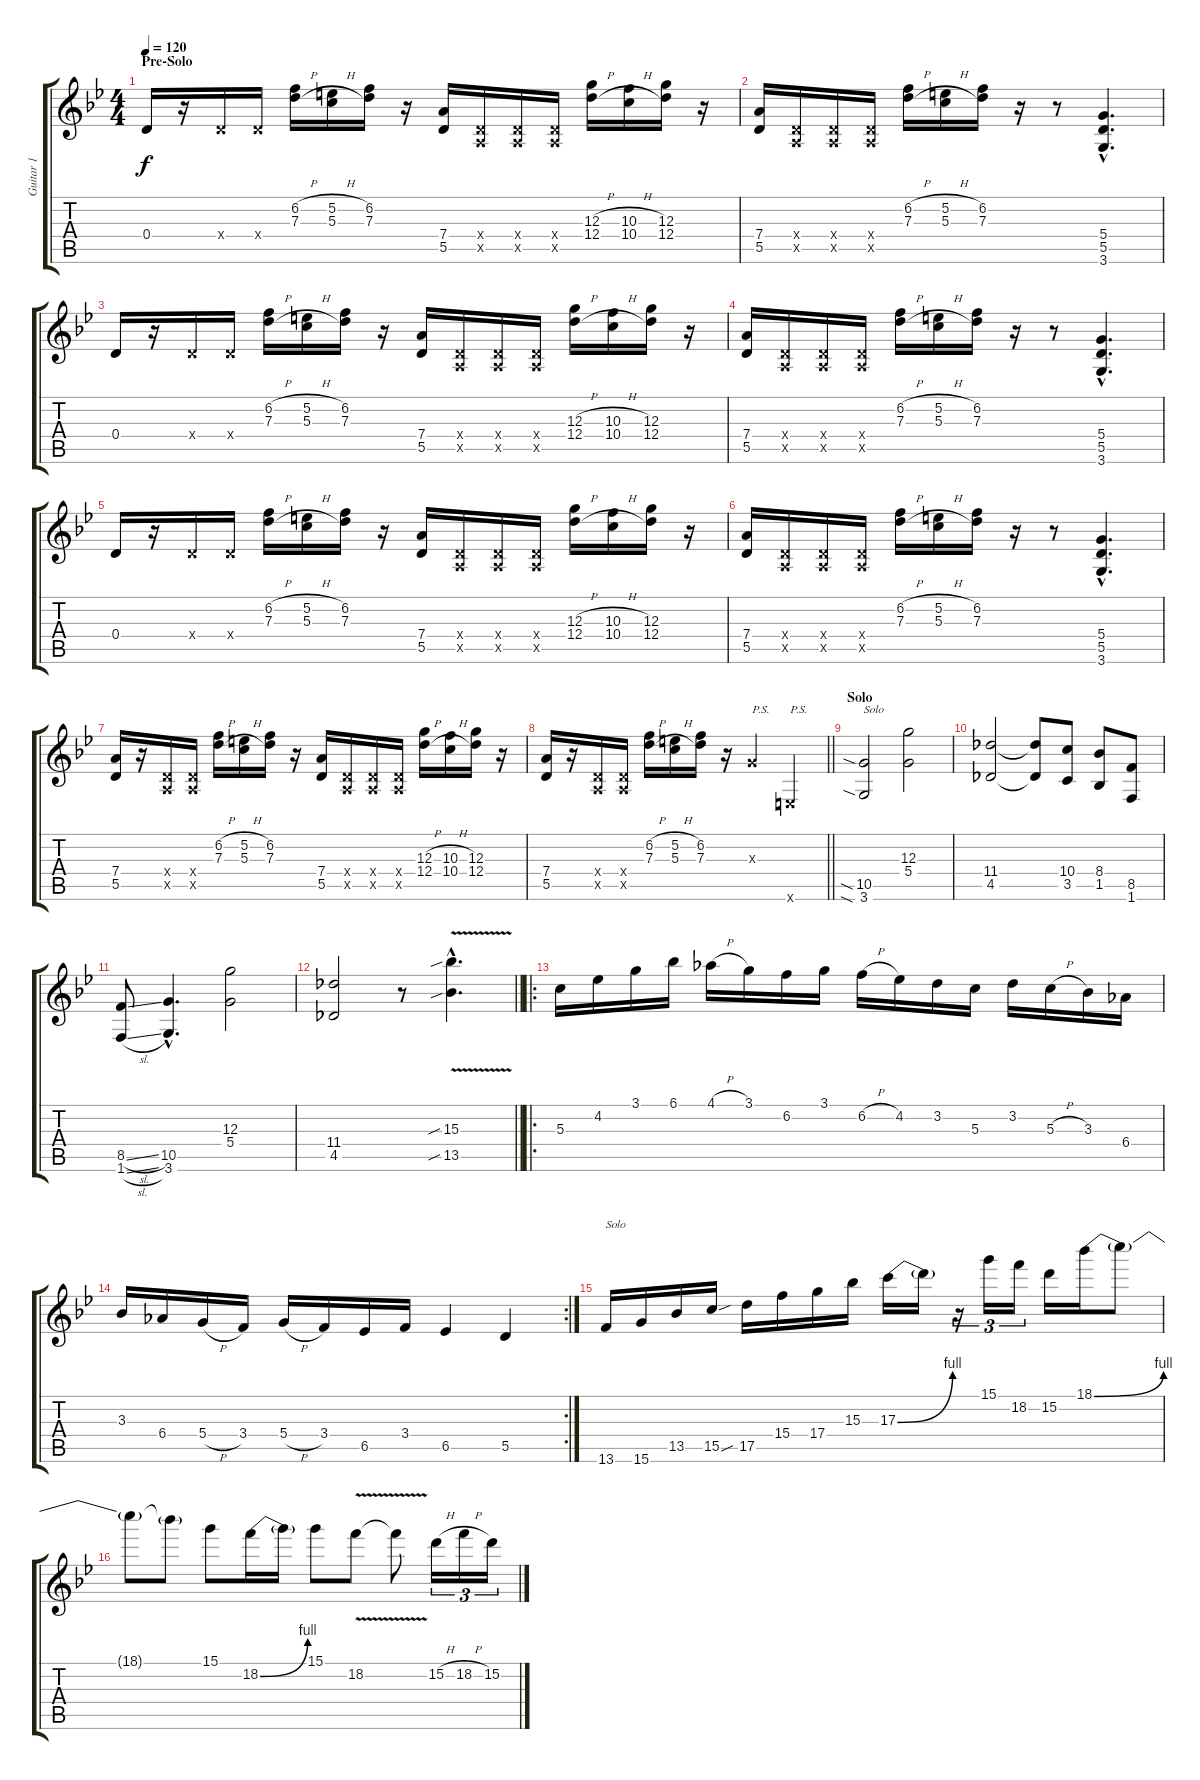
\track ("Guitar 1" "Guitar 1") {instrument distortionguitar}
\staff {score tabs}
\tuning (E4 B3 G3 D3 A2 E2) {hide}
\ts (4 4)
\section ("" "Pre-Solo")
\tempo 120
\clef g2
\ks bb
0.4.16{dy f} r.16 0.4{x}.16 0.4{x}.16 (6.2{h} 7.3{h}).16 (5.2{h} 5.3{h}).16 (6.2 7.3).16 r.16 (7.4 5.5).16 (0.4{x} 0.5{x}).16 (0.4{x} 0.5{x}).16 (0.4{x} 0.5{x}).16 (12.3{h} 12.4{h}).16 (10.3{h} 10.4{h}).16 (12.3 12.4).16 r.16 |
(7.4 5.5).16 (0.4{x} 0.5{x}).16 (0.4{x} 0.5{x}).16 (0.4{x} 0.5{x}).16 (6.2{h} 7.3{h}).16 (5.2{h} 5.3{h}).16 (6.2 7.3).16 r.16 r.8 (5.4{hac} 5.5{hac} 3.6{hac}).4{d} |
0.4.16 r.16 0.4{x}.16 0.4{x}.16 (6.2{h} 7.3{h}).16 (5.2{h} 5.3{h}).16 (6.2 7.3).16 r.16 (7.4 5.5).16 (0.4{x} 0.5{x}).16 (0.4{x} 0.5{x}).16 (0.4{x} 0.5{x}).16 (12.3{h} 12.4{h}).16 (10.3{h} 10.4{h}).16 (12.3 12.4).16 r.16 |
(7.4 5.5).16 (0.4{x} 0.5{x}).16 (0.4{x} 0.5{x}).16 (0.4{x} 0.5{x}).16 (6.2{h} 7.3{h}).16 (5.2{h} 5.3{h}).16 (6.2 7.3).16 r.16 r.8 (5.4{hac} 5.5{hac} 3.6{hac}).4{d} |
0.4.16 r.16 0.4{x}.16 0.4{x}.16 (6.2{h} 7.3{h}).16 (5.2{h} 5.3{h}).16 (6.2 7.3).16 r.16 (7.4 5.5).16 (0.4{x} 0.5{x}).16 (0.4{x} 0.5{x}).16 (0.4{x} 0.5{x}).16 (12.3{h} 12.4{h}).16 (10.3{h} 10.4{h}).16 (12.3 12.4).16 r.16 |
(7.4 5.5).16 (0.4{x} 0.5{x}).16 (0.4{x} 0.5{x}).16 (0.4{x} 0.5{x}).16 (6.2{h} 7.3{h}).16 (5.2{h} 5.3{h}).16 (6.2 7.3).16 r.16 r.8 (5.4{hac} 5.5{hac} 3.6{hac}).4{d} |
(7.4 5.5).16 r.16 (0.4{x} 0.5{x}).16 (0.4{x} 0.5{x}).16 (6.2{h} 7.3{h}).16 (5.2{h} 5.3{h}).16 (6.2 7.3).16 r.16 (7.4 5.5).16 (0.4{x} 0.5{x}).16 (0.4{x} 0.5{x}).16 (0.4{x} 0.5{x}).16 (12.3{h} 12.4{h}).16 (10.3{h} 10.4{h}).16 (12.3 12.4).16 r.16 |
\barLineRight lightlight
(7.4 5.5).16 r.16 (0.4{x} 0.5{x}).16 (0.4{x} 0.5{x}).16 (6.2{h} 7.3{h}).16 (5.2{h} 5.3{h}).16 (6.2 7.3).16 r.16 0.3{x}.4{txt "P.S."} 0.6{x}.4{txt "P.S."} |
\section ("" "Solo")
(10.5{sia} 3.6{sia}).2{txt "Solo"} (12.3 5.4).2 |
(11.4 4.5).2 (11.4{t} 4.5{t}).8 (10.4 3.5).8 (8.4 1.5).8 (8.5 1.6).8 |
(8.5{sl} 1.6{sl}).8 (10.5{hac} 3.6{hac}).4{d} (12.3 5.4).2 |
\barLineRight lightlight
(11.4 4.5).2 r.8 (15.3{v sib hac} 13.5{v sib hac}).4{d} |
\ro
5.3.16 4.2.16 3.1.16 6.1.16 4.1{h}.16 3.1.16 6.2.16 3.1.16 6.2{h}.16 4.2.16 3.2.16 5.3.16 3.2.16 5.3{h}.16 3.3.16 6.4.16 |
\rc 2
3.3.16 6.4.16 5.4{h}.16 3.4.16 5.4{h}.16 3.4.16 6.5.16 3.4.16 6.5.4 5.5.4 |
13.6.16{txt "Solo"} 15.6.16 13.5.16 15.5{sou}.16 17.5.16 15.4.16 17.4.16 15.3.16 17.3{be (bend 0 0 60 4)}.16 17.3{t}.16 r.16{tu (3 2)} 15.1.16{tu (3 2)} 18.2.16{tu (3 2)} 15.2.16 18.1{be (bend 0 0 60 4)}.16 18.1{t}.8 |
18.1{t}.8 18.1{t}.8 15.1.8 18.2{be (bend 0 0 60 4)}.16 18.2{t}.16 15.1.8 18.2{v}.8 18.2{t}.8 15.2{h}.16{tu (3 2)} 18.2{h}.16{tu (3 2)} 15.2.16{tu (3 2)}
